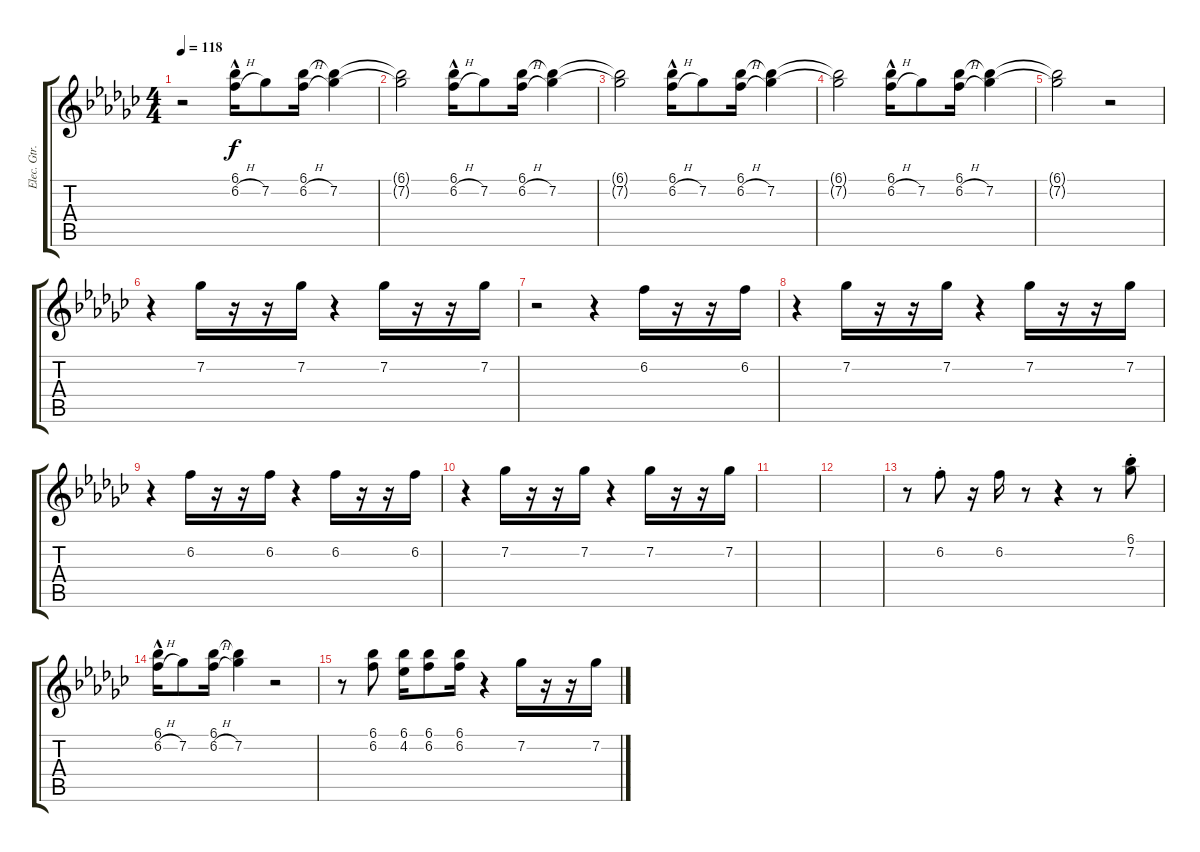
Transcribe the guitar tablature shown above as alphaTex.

\track ("Elec. Gtr. 1" "Elec. Gtr.") {instrument overdrivenguitar}
\staff {score tabs}
\tuning (E4 B3 G3 D3 A2 E2) {hide}
\ts (4 4)
\tempo 118
\clef g2
\ks ebminor
r.2{dy f instrument overdrivenguitar} (6.1{hac} 6.2{h}).16 7.2.8 (6.1 6.2{h}).16 (6.1{t} 7.2).4{volume 0} |
(6.1{t} 7.2{t}).2 (6.1{hac} 6.2{h}).16{volume 11} 7.2.8 (6.1 6.2{h}).16 (6.1{t} 7.2).4{volume 0} |
(6.1{t} 7.2{t}).2 (6.1{hac} 6.2{h}).16{volume 11} 7.2.8 (6.1 6.2{h}).16 (6.1{t} 7.2).4{volume 0} |
(6.1{t} 7.2{t}).2 (6.1{hac} 6.2{h}).16{volume 11} 7.2.8 (6.1 6.2{h}).16 (6.1{t} 7.2).4{volume 0} |
(6.1{t} 7.2{t}).2 r.2 |
r.4{volume 11} 7.2.16 r.16 r.16 7.2.16 r.4 7.2.16 r.16 r.16 7.2.16 |
r.2 r.4 6.2.16 r.16 r.16 6.2.16 |
r.4 7.2.16 r.16 r.16 7.2.16 r.4 7.2.16 r.16 r.16 7.2.16 |
r.4 6.2.16 r.16 r.16 6.2.16 r.4 6.2.16 r.16 r.16 6.2.16 |
r.4 7.2.16 r.16 r.16 7.2.16 r.4 7.2.16 r.16 r.16 7.2.16 |
|
|
r.8 6.2{st}.8 r.16 6.2.16 r.8 r.4 r.8 (6.1{st} 7.2{st}).8 |
(6.1{hac} 6.2{h}).16 7.2.8 (6.1 6.2{h}).16 (6.1{t} 7.2).4 r.2 |
r.8 (6.1 6.2).8 (6.1 4.2).16 (6.1 6.2).8 (6.1 6.2).16 r.4 7.2.16 r.16 r.16 7.2.16
